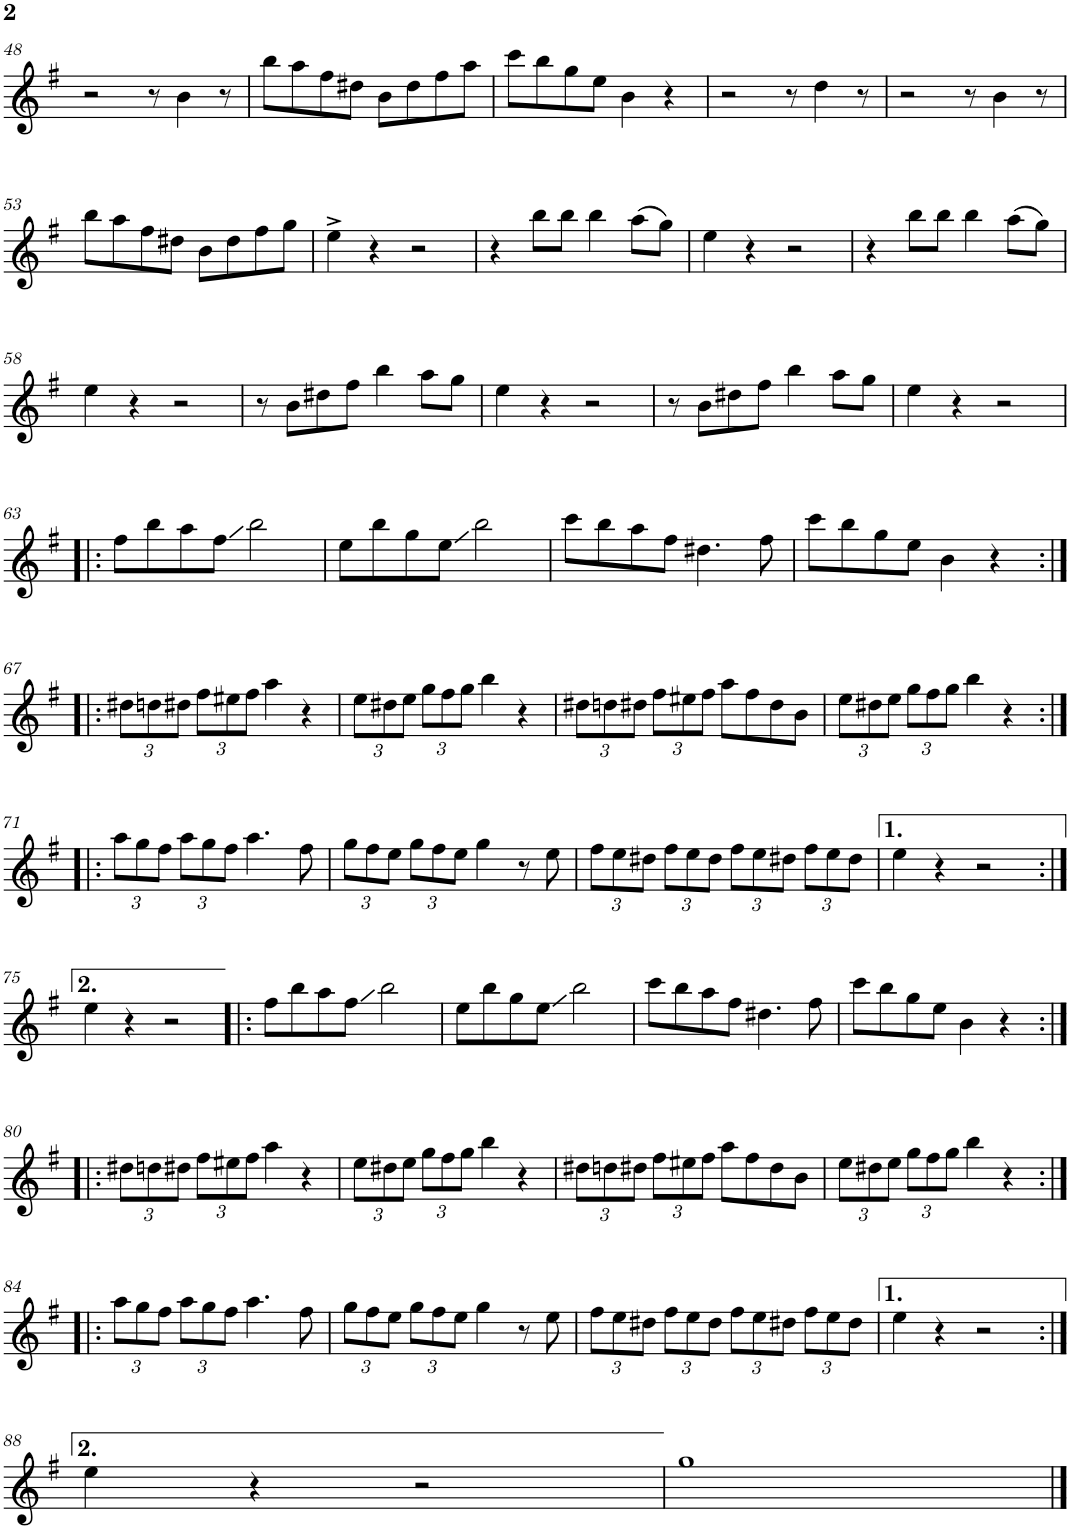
**kern
*part1
*staff1
*I"Saxofón contralto
*I'Sax. Ctrl.
!!LO:PB:g=z
*clefG2
*Trd5c9
*k[f#]
*M4/4
=48
2r
8r
4b\
8r
=49
8bb\L
8aa\
8ff#\
8dd#X\J
8b\L
8dd#\
8ff#\
8aa\J
=50
8ccc\L
8bb\
8gg\
8ee\J
4b\
4r
=51
2r
8r
4dd\
8r
=52
2r
8r
4b\
8r
!!LO:LB:g=z
=53
8bb\L
8aa\
8ff#\
8dd#X\J
8b\L
8dd#\
8ff#\
8gg\J
=54
4ee^\
4r
2r
=55
4r
8bb\L
8bb\J
4bb\
(8aa\L
8gg\J)
=56
4ee\
4r
2r
=57
4r
8bb\L
8bb\J
4bb\
(8aa\L
8gg\J)
!!LO:LB:g=z
=58
4ee\
4r
2r
=59
8r
8b\L
8dd#X\
8ff#\J
4bb\
8aa\L
8gg\J
=60
4ee\
4r
2r
=61
8r
8b\L
8dd#X\
8ff#\J
4bb\
8aa\L
8gg\J
=62
4ee\
4r
2r
!!LO:LB:g=z
=63!|:
8ff#\L
8bb\
8aa\
8ff#\J
2bb\
=64
8ee\L
8bb\
8gg\
8ee\J
2bb\
=65
8ccc\L
8bb\
8aa\
8ff#\J
4.dd#X\
8ff#\
=66
8ccc\L
8bb\
8gg\
8ee\J
4b\
4r
!!LO:LB:g=z
=67:|!|:
*Xbrackettup
12dd#X\L
12ddn\
12dd#X\J
12ff#\L
12ee#X\
12ff#\J
4aa\
4r
=68
12ee\L
12dd#X\
12ee\J
12gg\L
12ff#\
12gg\J
4bb\
4r
=69
12dd#X\L
12ddn\
12dd#X\J
12ff#\L
12ee#X\
12ff#\J
8aa\L
8ff#\
8dd#\
8b\J
=70
12ee\L
12dd#X\
12ee\J
12gg\L
12ff#\
12gg\J
4bb\
4r
!!LO:LB:g=z
=71:|!|:
12aa\L
12gg\
12ff#\J
12aa\L
12gg\
12ff#\J
4.aa\
8ff#\
=72
12gg\L
12ff#\
12ee\J
12gg\L
12ff#\
12ee\J
4gg\
8r
8ee\
=73
12ff#\L
12ee\
12dd#X\J
12ff#\L
12ee\
12dd#\J
12ff#\L
12ee\
12dd#X\J
12ff#\L
12ee\
12dd#\J
=74
4ee\
4r
2r
!!LO:LB:g=z
=75:|!
4ee\
4r
2r
=76!|:
8ff#\L
8bb\
8aa\
8ff#\J
2bb\
=77
8ee\L
8bb\
8gg\
8ee\J
2bb\
=78
8ccc\L
8bb\
8aa\
8ff#\J
4.dd#X\
8ff#\
=79
8ccc\L
8bb\
8gg\
8ee\J
4b\
4r
!!LO:LB:g=z
=80:|!|:
12dd#X\L
12ddn\
12dd#X\J
12ff#\L
12ee#X\
12ff#\J
4aa\
4r
=81
12ee\L
12dd#X\
12ee\J
12gg\L
12ff#\
12gg\J
4bb\
4r
=82
12dd#X\L
12ddn\
12dd#X\J
12ff#\L
12ee#X\
12ff#\J
8aa\L
8ff#\
8dd#\
8b\J
=83
12ee\L
12dd#X\
12ee\J
12gg\L
12ff#\
12gg\J
4bb\
4r
!!LO:LB:g=z
=84:|!|:
12aa\L
12gg\
12ff#\J
12aa\L
12gg\
12ff#\J
4.aa\
8ff#\
=85
12gg\L
12ff#\
12ee\J
12gg\L
12ff#\
12ee\J
4gg\
8r
8ee\
=86
12ff#\L
12ee\
12dd#X\J
12ff#\L
12ee\
12dd#\J
12ff#\L
12ee\
12dd#X\J
12ff#\L
12ee\
12dd#\J
=87
4ee\
4r
2r
!!LO:LB:g=z
=88:|!
4ee\
4r
2r
=89
1gg
==
*-
